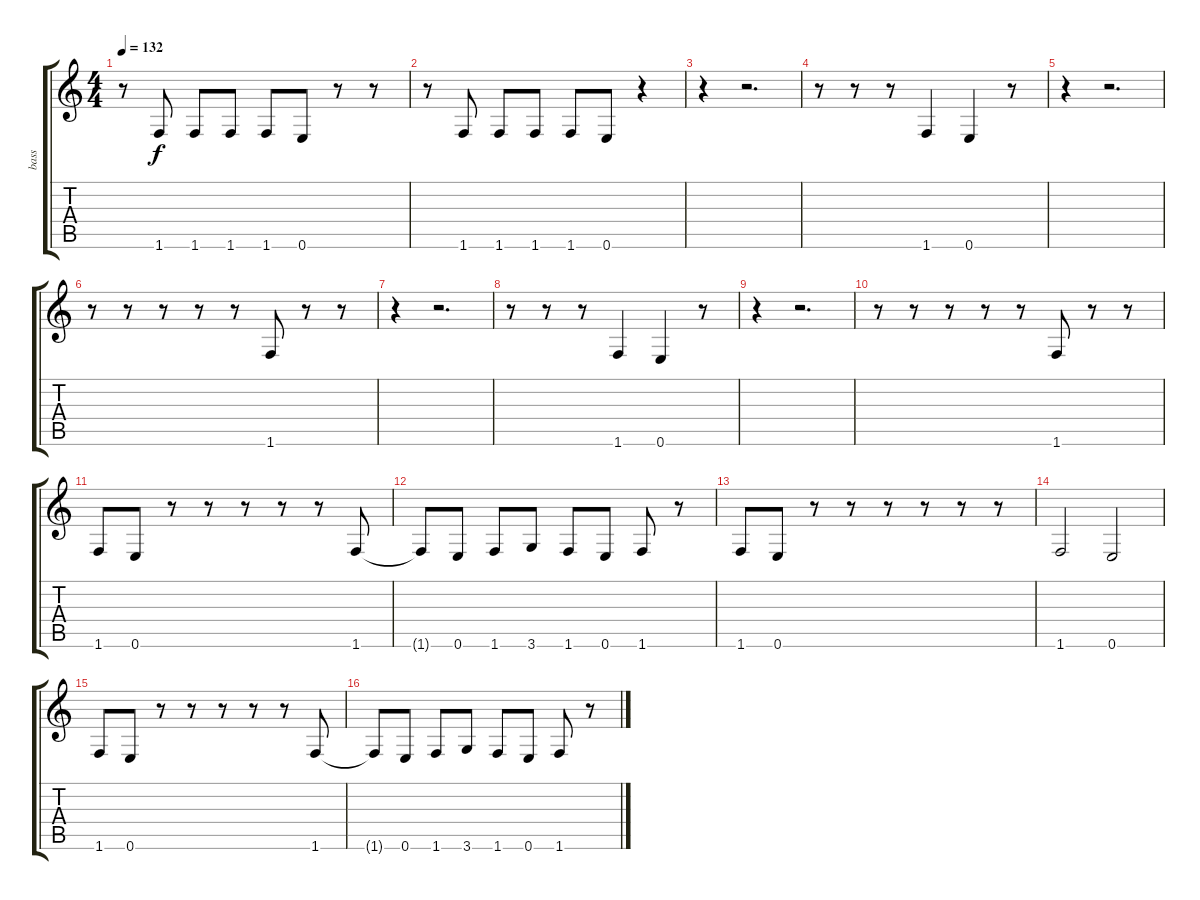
\track ("bass" "bass") {instrument electricbasspick}
\staff {score tabs}
\tuning (E4 B3 G3 D3 A2 E2) {hide}
\ts (4 4)
\tempo 132
\clef g2
\ks c
r.8{dy f} 1.6.8 1.6.8 1.6.8 1.6.8 0.6.8 r.8 r.8 |
r.8 1.6.8 1.6.8 1.6.8 1.6.8 0.6.8 r.4 |
r.4 r.2{d} |
r.8 r.8 r.8 1.6.4 0.6.4 r.8 |
r.4 r.2{d} |
r.8 r.8 r.8 r.8 r.8 1.6.8 r.8 r.8 |
r.4 r.2{d} |
r.8 r.8 r.8 1.6.4 0.6.4 r.8 |
r.4 r.2{d} |
r.8 r.8 r.8 r.8 r.8 1.6.8 r.8 r.8 |
1.6.8 0.6.8 r.8 r.8 r.8 r.8 r.8 1.6.8 |
1.6{t}.8 0.6.8 1.6.8 3.6.8 1.6.8 0.6.8 1.6.8 r.8 |
1.6.8 0.6.8 r.8 r.8 r.8 r.8 r.8 r.8 |
1.6.2 0.6.2 |
1.6.8 0.6.8 r.8 r.8 r.8 r.8 r.8 1.6.8 |
1.6{t}.8 0.6.8 1.6.8 3.6.8 1.6.8 0.6.8 1.6.8 r.8
